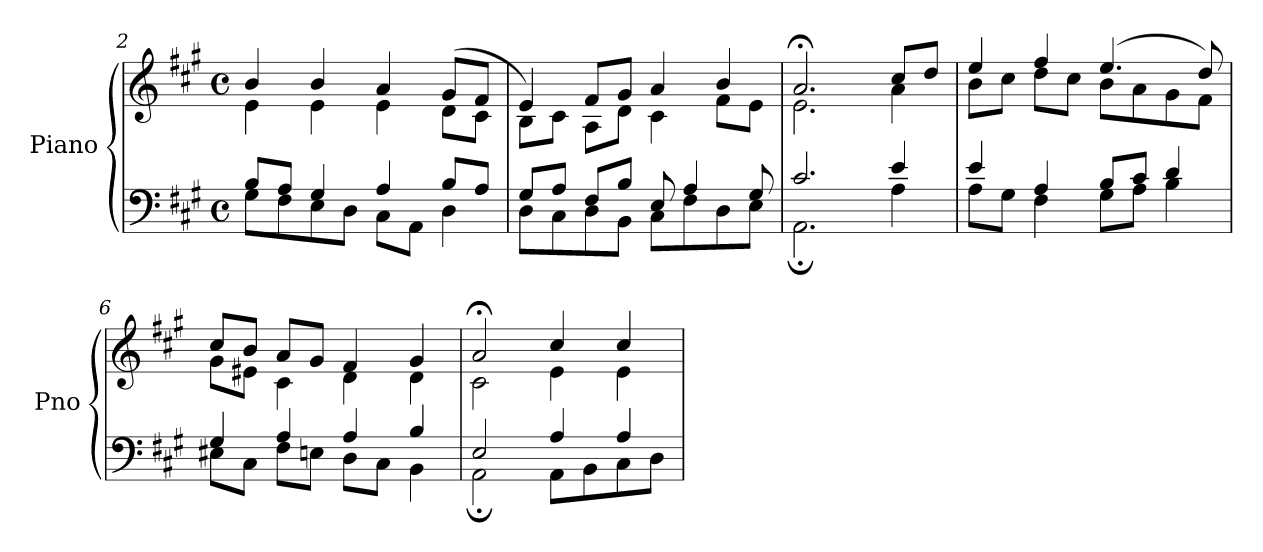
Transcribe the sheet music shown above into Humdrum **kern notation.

**kern	**kern
*part1	*part1
*staff2	*staff1
*I"Piano	*
*I'Pno	*
*clefF4	*clefG2
*k[f#c#g#]	*k[f#c#g#]
*M4/4	*M4/4
*met(c)	*met(c)
=2	=2
*^	*^
8B/L	8G#\L	4b/	4e\
8A/J	8F#\	.	.
4G#/	8E\	4b/	4e\
.	8D\J	.	.
4A/	8C#\L	4a/	4e\
.	8AA\J	.	.
8B/L	4D\	(>8g#/L	8d\L
8A/J	.	8f#/J	8c#\J
=3	=3	=3	=3
8G#/L	8D\L	4e/)	8B\L
8A/J	8C#\	.	8c#\J
8F#/L	8D\	8f#/L	8A\L
8B/J	8BB\J	8g#/J	8d\J
8E/	8C#\L	4a/	4c#\
4A/	8F#\	.	.
.	8D\	4b/	8f#\L
8G#/	8E\J	.	8e\J
=4	=4	=4	=4
2.c#/	2.AA;\	2.a;</	2.e\
4e/	4A\	8cc#/L	4a\
.	.	8dd/J	.
=5	=5	=5	=5
4e/	8A\L	4ee/	8b\L
.	8G#\J	.	8cc#\J
4A/	4F#\	4ff#/	8dd\L
.	.	.	8cc#\J
8B/L	8G#\L	(>4.ee/	8b\L
8c#/J	8A\J	.	8a\
4d/	4B\	.	8g#\
.	.	8dd/)	8f#\J
=6	=6	=6	=6
4G#/	8E#X\L	8cc#/L	8g#\L
.	8C#\J	8b/J	8e#X\J
4A/	8F#\L	8a/L	4c#\
.	8En\J	8g#/J	.
4A/	8D\L	4f#/	4d\
.	8C#\J	.	.
4B/	4BB\	4g#/	4d\
=7	=7	=7	=7
2E/	2AA;\	2a;</	2c#\
4A/	8AA\L	4cc#/	4e\
.	8BB\	.	.
4A/	8C#\	4cc#/	4e\
.	8D\J	.	.
*v	*v	*	*
*	*v	*v
=	=
*-	*-
